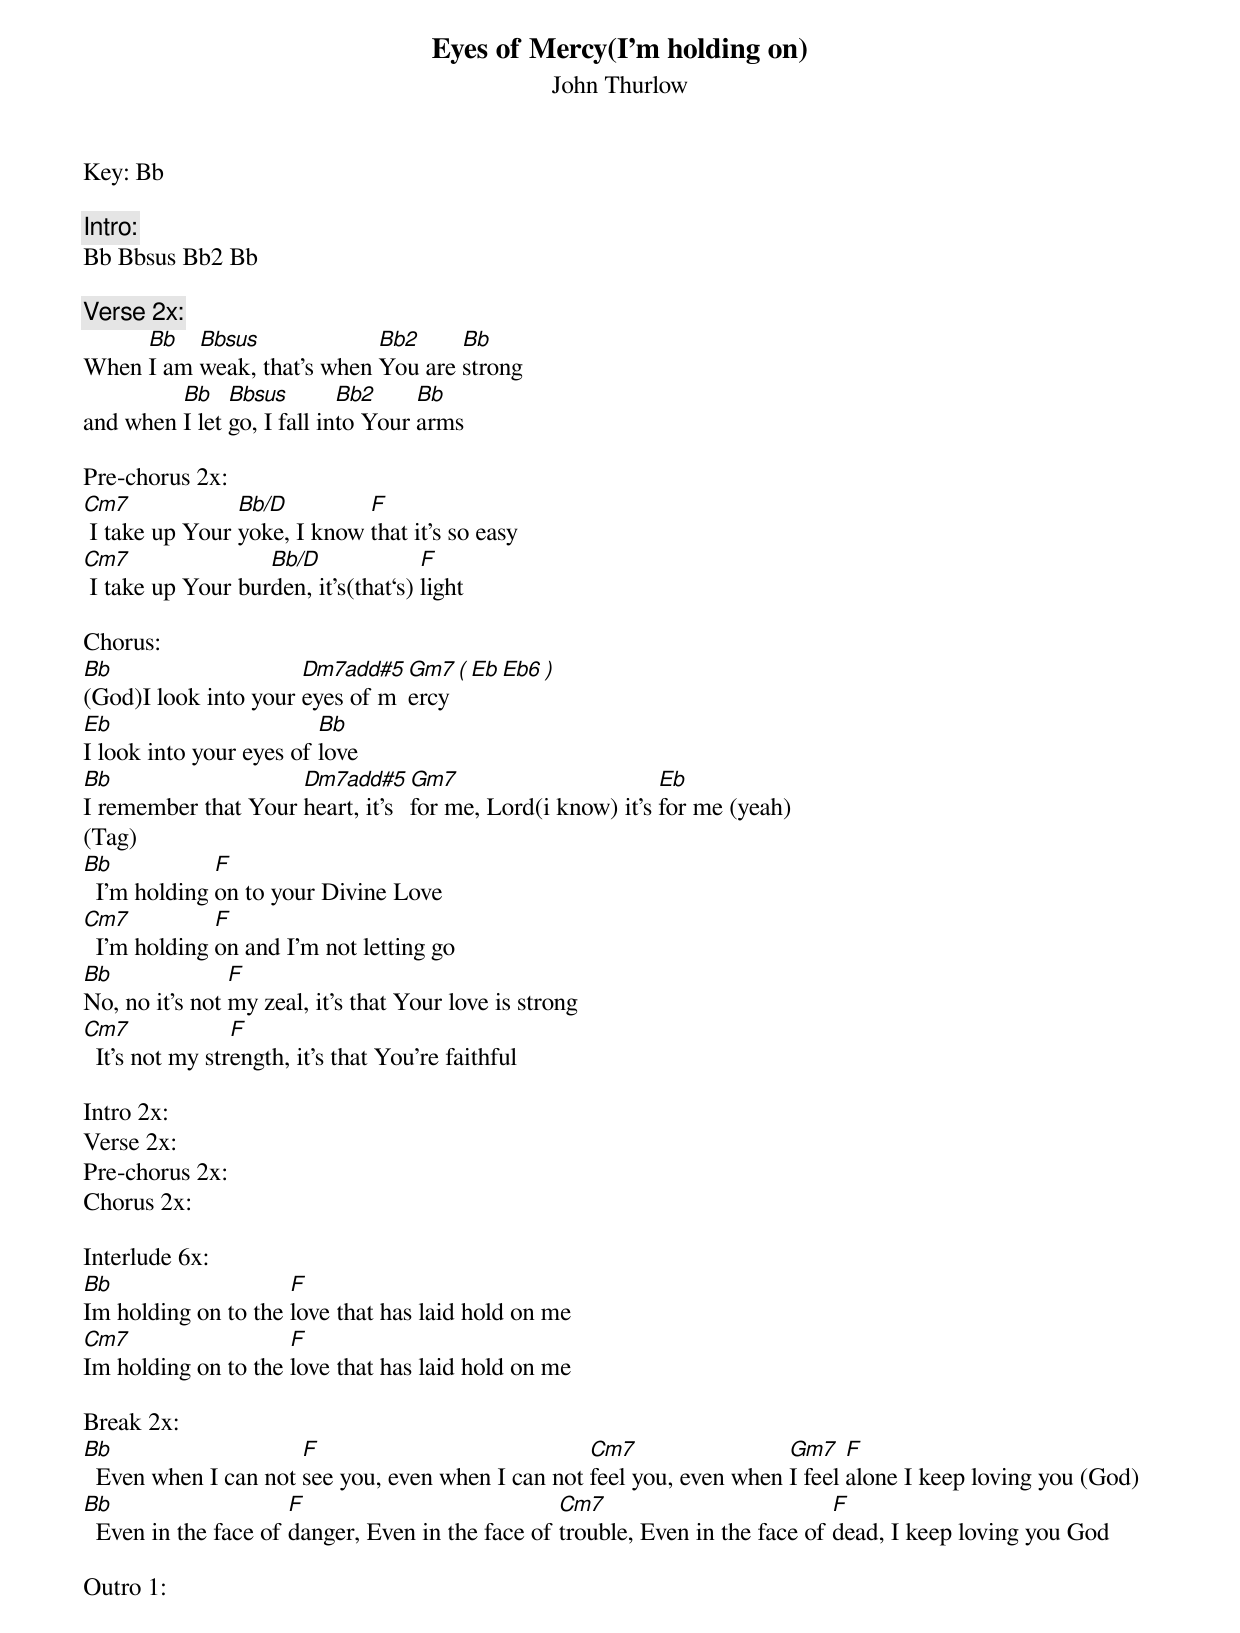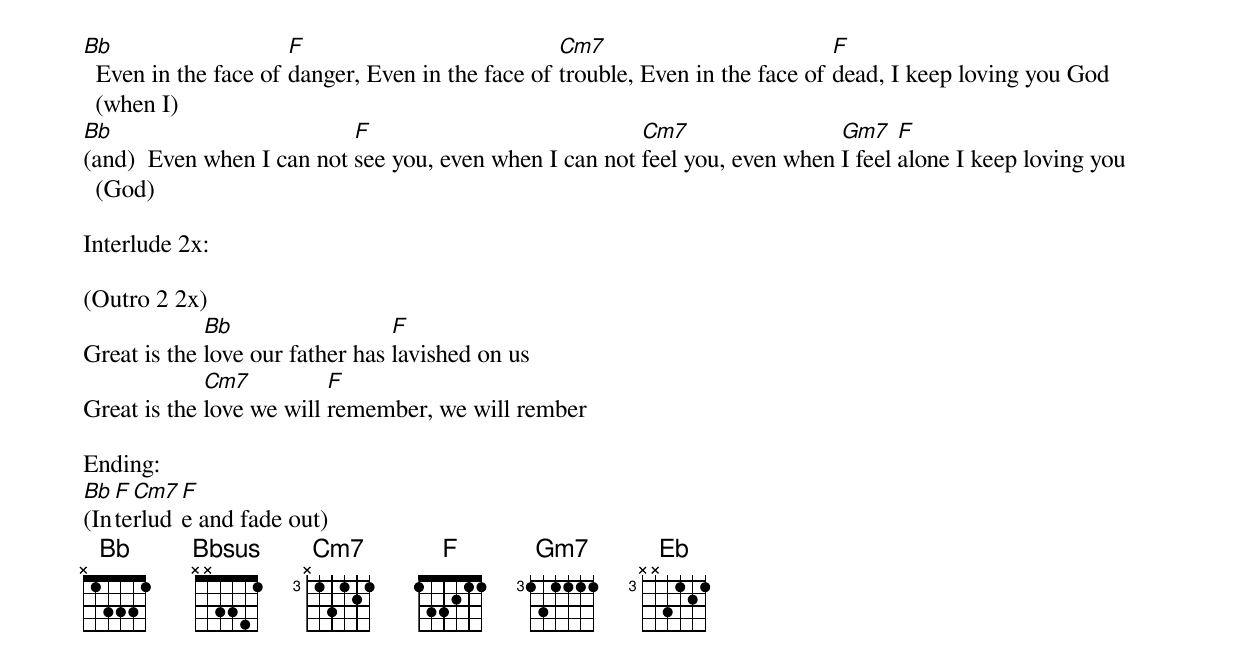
Eyes of Mercy(I’m holding on)
John Thurlow
Key: Bb

Intro:
Bb Bbsus Bb2 Bb

Verse 2x:
     Bb   Bbsus             Bb2     Bb
When I am weak, that's when You are strong
         Bb    Bbsus        Bb2     Bb
and when I let go, I fall into Your arms

Pre-chorus 2x:
Cm7             Bb/D         F
 I take up Your yoke, I know that it's so easy
Cm7                Bb/D              F
 I take up Your burden, it's(that‘s) light

Chorus:
Bb                    Dm7add#5 Gm7     ( Eb Eb6 )
(God)I look into your eyes of mercy
Eb                       Bb
I look into your eyes of love
Bb                   Dm7add#5    Gm7                       Eb
I remember that Your heart, it's for me, Lord(i know) it's for me (yeah)
(Tag)
Bb            F
  I'm holding on to your Divine Love
Cm7           F
  I'm holding on and I'm not letting go
Bb              F
No, no it's not my zeal, it's that Your love is strong
Cm7              F
  It's not my strength, it's that You're faithful

Intro 2x:
Verse 2x:
Pre-chorus 2x:
Chorus 2x:

Interlude 6x:
Bb                   F
Im holding on to the love that has laid hold on me
Cm7                  F
Im holding on to the love that has laid hold on me

Break 2x:
Bb                    F                            Cm7                 Gm7    F
  Even when I can not see you, even when I can not feel you, even when I feel alone I keep loving you (God)
Bb                    F                           Cm7                          F
  Even in the face of danger, Even in the face of trouble, Even in the face of dead, I keep loving you God

Outro 1:
Bb                    F                           Cm7                          F
  Even in the face of danger, Even in the face of trouble, Even in the face of dead, I keep loving you God  (when I)
Bb                         F                            Cm7                 Gm7    F
(and)  Even when I can not see you, even when I can not feel you, even when I feel alone I keep loving you (God)

Interlude 2x:

(Outro 2 2x)
             Bb                  F
Great is the love our father has lavished on us
             Cm7          F
Great is the love we will remember, we will rember

Ending:
Bb F Cm7 F
(Interlude and fade out)
